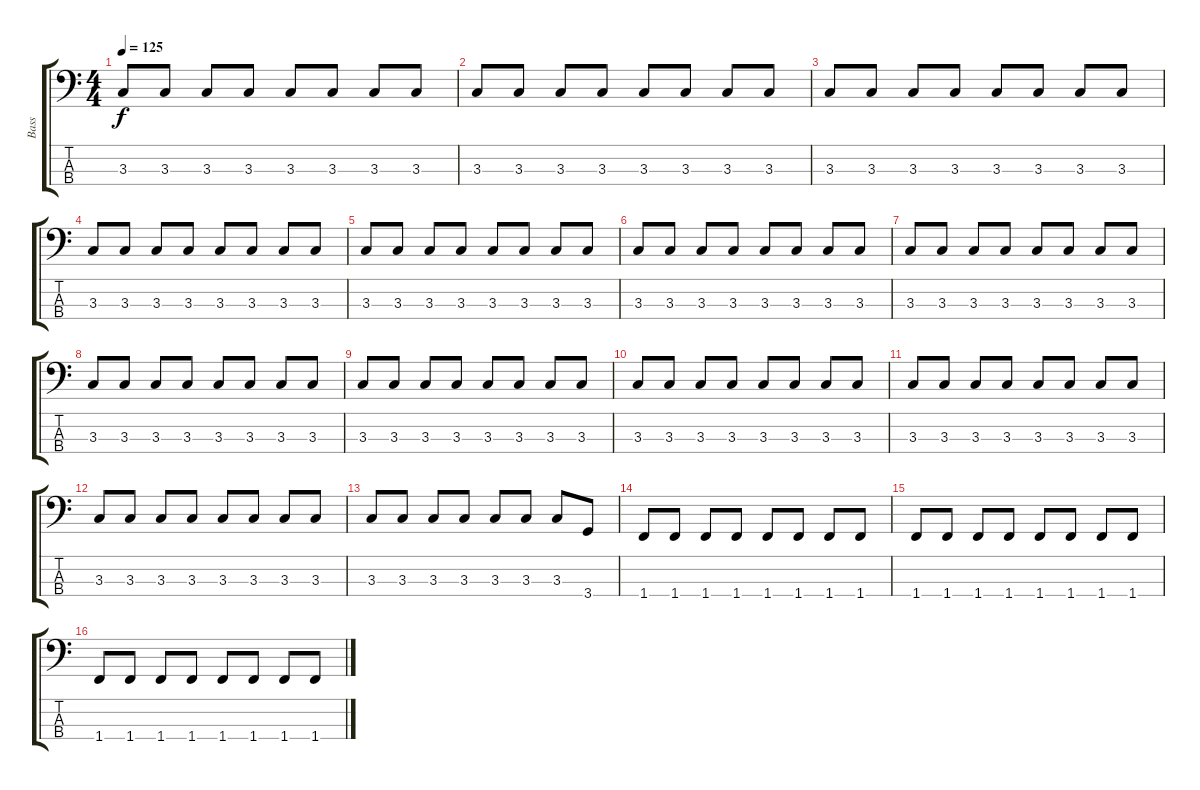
\track ("Bass" "Bass") {instrument fretlessbass}
\staff {score tabs}
\tuning (G2 D2 A1 E1) {hide}
\ts (4 4)
\tempo 125
\clef f4
\ks c
3.3.8{dy f} 3.3.8 3.3.8 3.3.8 3.3.8 3.3.8 3.3.8 3.3.8 |
3.3.8 3.3.8 3.3.8 3.3.8 3.3.8 3.3.8 3.3.8 3.3.8 |
3.3.8 3.3.8 3.3.8 3.3.8 3.3.8 3.3.8 3.3.8 3.3.8 |
3.3.8 3.3.8 3.3.8 3.3.8 3.3.8 3.3.8 3.3.8 3.3.8 |
3.3.8 3.3.8 3.3.8 3.3.8 3.3.8 3.3.8 3.3.8 3.3.8 |
3.3.8 3.3.8 3.3.8 3.3.8 3.3.8 3.3.8 3.3.8 3.3.8 |
3.3.8 3.3.8 3.3.8 3.3.8 3.3.8 3.3.8 3.3.8 3.3.8 |
3.3.8 3.3.8 3.3.8 3.3.8 3.3.8 3.3.8 3.3.8 3.3.8 |
3.3.8 3.3.8 3.3.8 3.3.8 3.3.8 3.3.8 3.3.8 3.3.8 |
3.3.8 3.3.8 3.3.8 3.3.8 3.3.8 3.3.8 3.3.8 3.3.8 |
3.3.8 3.3.8 3.3.8 3.3.8 3.3.8 3.3.8 3.3.8 3.3.8 |
3.3.8 3.3.8 3.3.8 3.3.8 3.3.8 3.3.8 3.3.8 3.3.8 |
3.3.8 3.3.8 3.3.8 3.3.8 3.3.8 3.3.8 3.3.8 3.4.8 |
1.4.8 1.4.8 1.4.8 1.4.8 1.4.8 1.4.8 1.4.8 1.4.8 |
1.4.8 1.4.8 1.4.8 1.4.8 1.4.8 1.4.8 1.4.8 1.4.8 |
1.4.8 1.4.8 1.4.8 1.4.8 1.4.8 1.4.8 1.4.8 1.4.8
